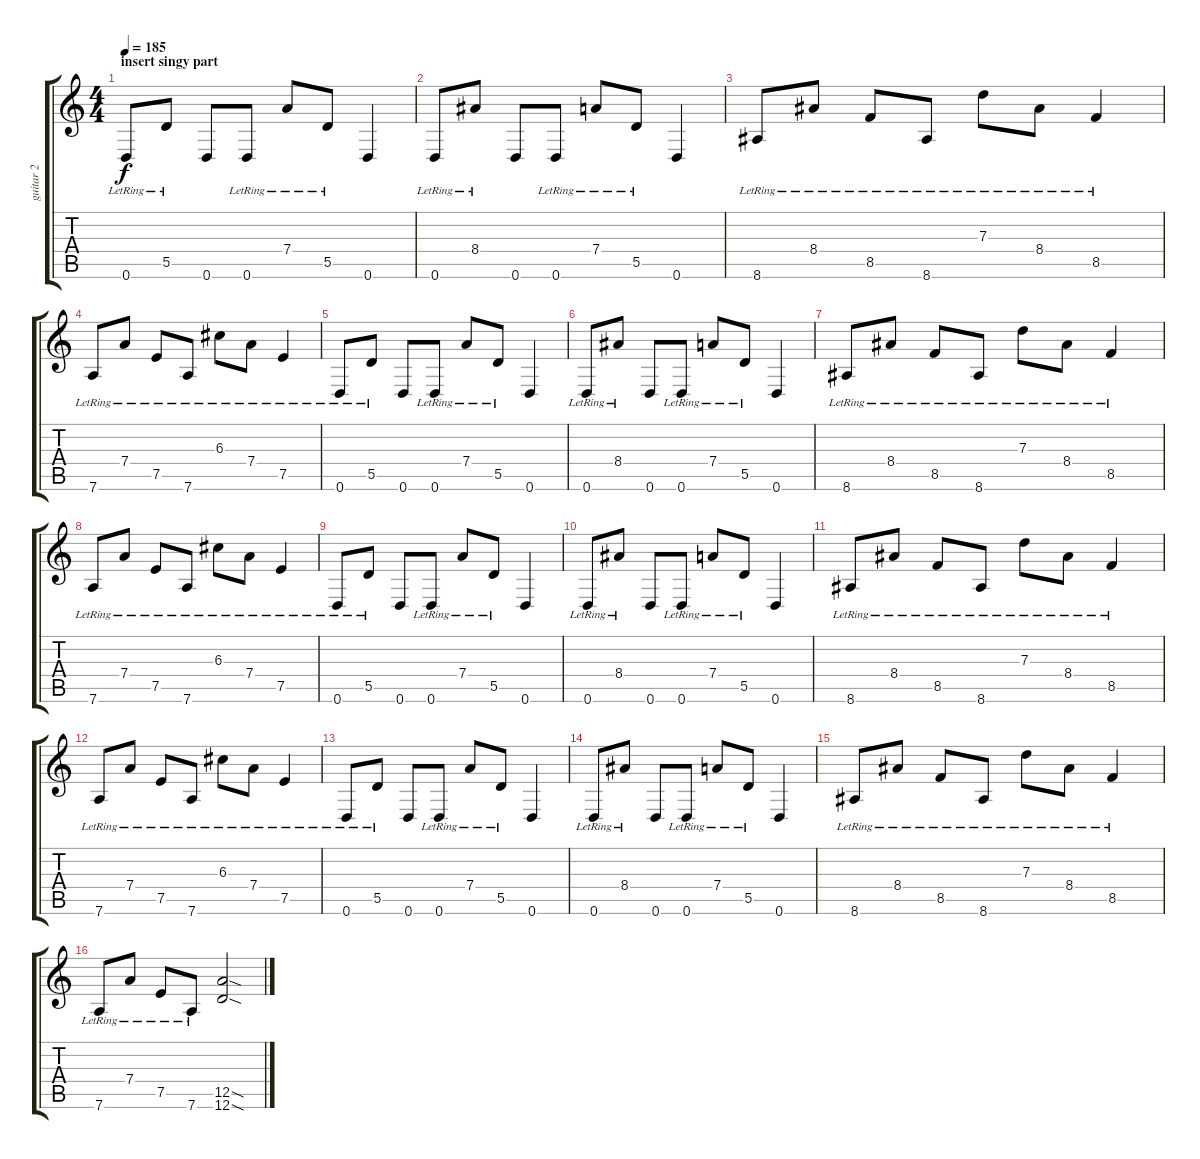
\track ("guitar 2" "guitar 2") {instrument overdrivenguitar}
\staff {score tabs}
\tuning (E4 B3 G3 D3 A2 D2) {hide}
\ts (4 4)
\section ("" "insert singy part")
\tempo 185
\clef g2
\ks c
0.6{lr}.8{dy f instrument electricguitarclean} 5.5{lr}.8 0.6.8 0.6{lr}.8 7.4{lr}.8 5.5{lr}.8 0.6.4 |
0.6{lr}.8 8.4{lr}.8 0.6.8 0.6{lr}.8 7.4{lr}.8 5.5{lr}.8 0.6.4 |
8.6{lr}.8 8.4{lr}.8 8.5{lr}.8 8.6{lr}.8 7.3{lr}.8 8.4{lr}.8 8.5{lr}.4 |
7.6{lr}.8 7.4{lr}.8 7.5{lr}.8 7.6{lr}.8 6.3{lr}.8 7.4{lr}.8 7.5{lr}.4 |
0.6{lr}.8{instrument electricguitarclean} 5.5{lr}.8 0.6.8 0.6{lr}.8 7.4{lr}.8 5.5{lr}.8 0.6.4 |
0.6{lr}.8 8.4{lr}.8 0.6.8 0.6{lr}.8 7.4{lr}.8 5.5{lr}.8 0.6.4 |
8.6{lr}.8 8.4{lr}.8 8.5{lr}.8 8.6{lr}.8 7.3{lr}.8 8.4{lr}.8 8.5{lr}.4 |
7.6{lr}.8 7.4{lr}.8 7.5{lr}.8 7.6{lr}.8 6.3{lr}.8 7.4{lr}.8 7.5{lr}.4 |
0.6{lr}.8{instrument electricguitarclean} 5.5{lr}.8 0.6.8 0.6{lr}.8 7.4{lr}.8 5.5{lr}.8 0.6.4 |
0.6{lr}.8 8.4{lr}.8 0.6.8 0.6{lr}.8 7.4{lr}.8 5.5{lr}.8 0.6.4 |
8.6{lr}.8 8.4{lr}.8 8.5{lr}.8 8.6{lr}.8 7.3{lr}.8 8.4{lr}.8 8.5{lr}.4 |
7.6{lr}.8 7.4{lr}.8 7.5{lr}.8 7.6{lr}.8 6.3{lr}.8 7.4{lr}.8 7.5{lr}.4 |
0.6{lr}.8{instrument electricguitarclean} 5.5{lr}.8 0.6.8 0.6{lr}.8 7.4{lr}.8 5.5{lr}.8 0.6.4 |
0.6{lr}.8 8.4{lr}.8 0.6.8 0.6{lr}.8 7.4{lr}.8 5.5{lr}.8 0.6.4 |
8.6{lr}.8 8.4{lr}.8 8.5{lr}.8 8.6{lr}.8 7.3{lr}.8 8.4{lr}.8 8.5{lr}.4 |
7.6{lr}.8 7.4{lr}.8 7.5{lr}.8 7.6{lr}.8 (12.5{sod} 12.6{sod}).2{instrument overdrivenguitar}
